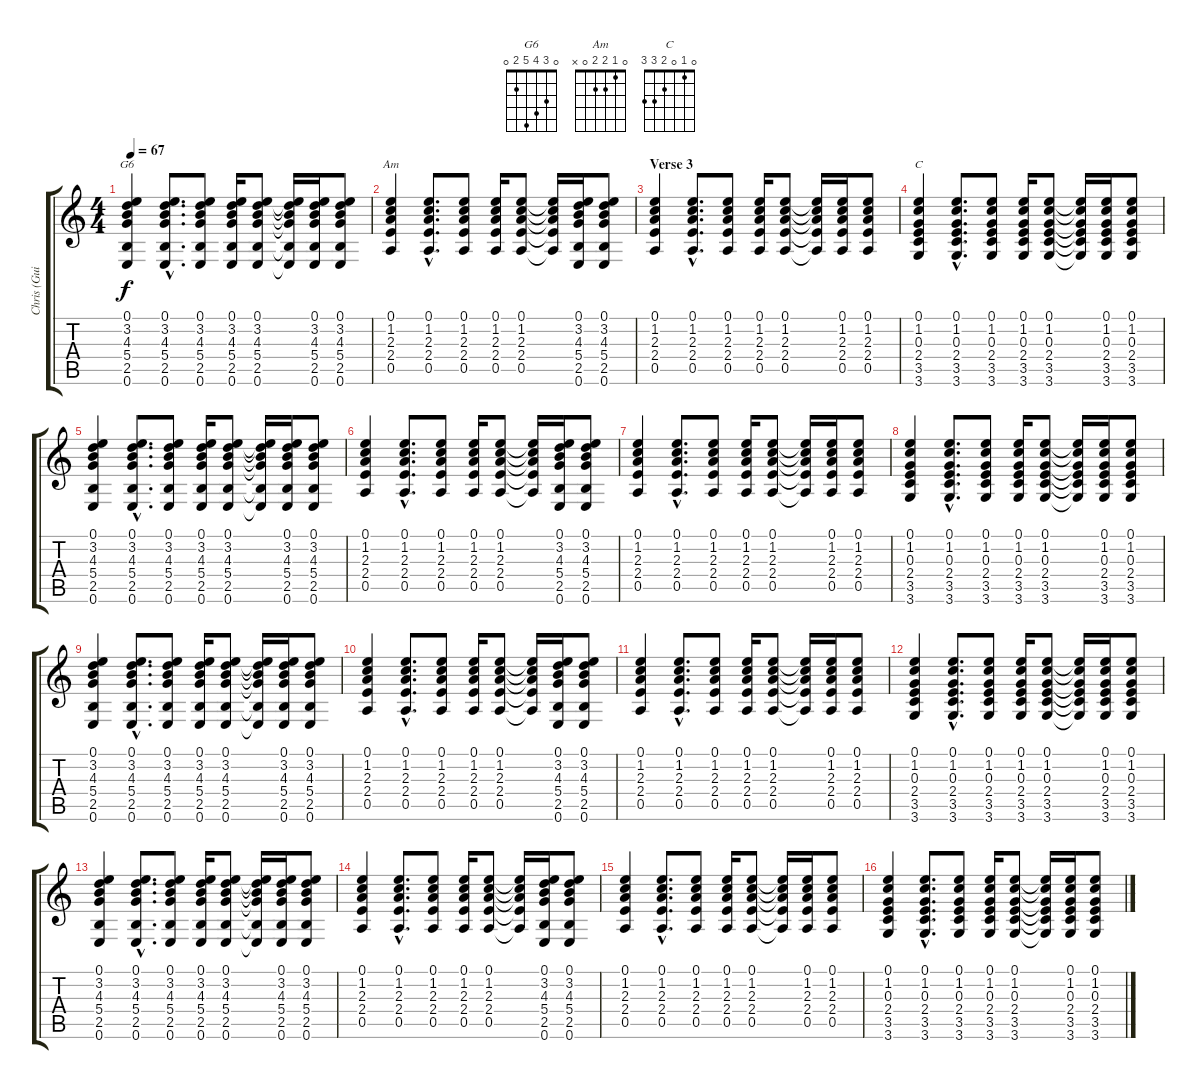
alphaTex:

\track ("Chris (Guitar)" "Chris (Gui") {instrument acousticguitarsteel}
\staff {score tabs}
\tuning (E4 B3 G3 D3 A2 E2) {hide}
\chord ("G6" 0 3 4 5 2 0)
\chord ("Am" 0 1 2 2 0 x)
\chord ("C" 0 1 0 2 3 3)
\ts (4 4)
\tempo 67
\clef g2
\ks c
(0.1 3.2 4.3 5.4 2.5 0.6).4{ch "G6" dy f} (0.1{hac} 3.2{hac} 4.3{hac} 5.4{hac} 2.5{hac} 0.6{hac}).8{d} (0.1 3.2 4.3 5.4 2.5 0.6).8 (0.1 3.2 4.3 5.4 2.5 0.6).16 (0.1 3.2 4.3 5.4 2.5 0.6).8 (0.1{t} 3.2{t} 4.3{t} 5.4{t} 2.5{t} 0.6{t}).16 (0.1 3.2 4.3 5.4 2.5 0.6).16 (0.1 3.2 4.3 5.4 2.5 0.6).8 |
(0.1 1.2 2.3 2.4 0.5).4{ch "Am"} (0.1{hac} 1.2{hac} 2.3{hac} 2.4{hac} 0.5{hac}).8{d} (0.1 1.2 2.3 2.4 0.5).8 (0.1 1.2 2.3 2.4 0.5).16 (0.1 1.2 2.3 2.4 0.5).8 (0.1{t} 1.2{t} 2.3{t} 2.4{t} 0.5{t}).16 (0.1 3.2 4.3 5.4 2.5 0.6).16 (0.1 3.2 4.3 5.4 2.5 0.6).8 |
\section ("" "Verse 3")
(0.1 1.2 2.3 2.4 0.5).4 (0.1{hac} 1.2{hac} 2.3{hac} 2.4{hac} 0.5{hac}).8{d} (0.1 1.2 2.3 2.4 0.5).8 (0.1 1.2 2.3 2.4 0.5).16 (0.1 1.2 2.3 2.4 0.5).8 (0.1{t} 1.2{t} 2.3{t} 2.4{t} 0.5{t}).16 (0.1 1.2 2.3 2.4 0.5).16 (0.1 1.2 2.3 2.4 0.5).8 |
(0.1 1.2 0.3 2.4 3.5 3.6).4{ch "C"} (0.1{hac} 1.2{hac} 0.3{hac} 2.4{hac} 3.5{hac} 3.6{hac}).8{d} (0.1 1.2 0.3 2.4 3.5 3.6).8 (0.1 1.2 0.3 2.4 3.5 3.6).16 (0.1 1.2 0.3 2.4 3.5 3.6).8 (0.1{t} 1.2{t} 0.3{t} 2.4{t} 3.5{t} 3.6{t}).16 (0.1 1.2 0.3 2.4 3.5 3.6).16 (0.1 1.2 0.3 2.4 3.5 3.6).8 |
(0.1 3.2 4.3 5.4 2.5 0.6).4 (0.1{hac} 3.2{hac} 4.3{hac} 5.4{hac} 2.5{hac} 0.6{hac}).8{d} (0.1 3.2 4.3 5.4 2.5 0.6).8 (0.1 3.2 4.3 5.4 2.5 0.6).16 (0.1 3.2 4.3 5.4 2.5 0.6).8 (0.1{t} 3.2{t} 4.3{t} 5.4{t} 2.5{t} 0.6{t}).16 (0.1 3.2 4.3 5.4 2.5 0.6).16 (0.1 3.2 4.3 5.4 2.5 0.6).8 |
(0.1 1.2 2.3 2.4 0.5).4 (0.1{hac} 1.2{hac} 2.3{hac} 2.4{hac} 0.5{hac}).8{d} (0.1 1.2 2.3 2.4 0.5).8 (0.1 1.2 2.3 2.4 0.5).16 (0.1 1.2 2.3 2.4 0.5).8 (0.1{t} 1.2{t} 2.3{t} 2.4{t} 0.5{t}).16 (0.1 3.2 4.3 5.4 2.5 0.6).16 (0.1 3.2 4.3 5.4 2.5 0.6).8 |
(0.1 1.2 2.3 2.4 0.5).4 (0.1{hac} 1.2{hac} 2.3{hac} 2.4{hac} 0.5{hac}).8{d} (0.1 1.2 2.3 2.4 0.5).8 (0.1 1.2 2.3 2.4 0.5).16 (0.1 1.2 2.3 2.4 0.5).8 (0.1{t} 1.2{t} 2.3{t} 2.4{t} 0.5{t}).16 (0.1 1.2 2.3 2.4 0.5).16 (0.1 1.2 2.3 2.4 0.5).8 |
(0.1 1.2 0.3 2.4 3.5 3.6).4 (0.1{hac} 1.2{hac} 0.3{hac} 2.4{hac} 3.5{hac} 3.6{hac}).8{d} (0.1 1.2 0.3 2.4 3.5 3.6).8 (0.1 1.2 0.3 2.4 3.5 3.6).16 (0.1 1.2 0.3 2.4 3.5 3.6).8 (0.1{t} 1.2{t} 0.3{t} 2.4{t} 3.5{t} 3.6{t}).16 (0.1 1.2 0.3 2.4 3.5 3.6).16 (0.1 1.2 0.3 2.4 3.5 3.6).8 |
(0.1 3.2 4.3 5.4 2.5 0.6).4 (0.1{hac} 3.2{hac} 4.3{hac} 5.4{hac} 2.5{hac} 0.6{hac}).8{d} (0.1 3.2 4.3 5.4 2.5 0.6).8 (0.1 3.2 4.3 5.4 2.5 0.6).16 (0.1 3.2 4.3 5.4 2.5 0.6).8 (0.1{t} 3.2{t} 4.3{t} 5.4{t} 2.5{t} 0.6{t}).16 (0.1 3.2 4.3 5.4 2.5 0.6).16 (0.1 3.2 4.3 5.4 2.5 0.6).8 |
(0.1 1.2 2.3 2.4 0.5).4 (0.1{hac} 1.2{hac} 2.3{hac} 2.4{hac} 0.5{hac}).8{d} (0.1 1.2 2.3 2.4 0.5).8 (0.1 1.2 2.3 2.4 0.5).16 (0.1 1.2 2.3 2.4 0.5).8 (0.1{t} 1.2{t} 2.3{t} 2.4{t} 0.5{t}).16 (0.1 3.2 4.3 5.4 2.5 0.6).16 (0.1 3.2 4.3 5.4 2.5 0.6).8 |
(0.1 1.2 2.3 2.4 0.5).4 (0.1{hac} 1.2{hac} 2.3{hac} 2.4{hac} 0.5{hac}).8{d} (0.1 1.2 2.3 2.4 0.5).8 (0.1 1.2 2.3 2.4 0.5).16 (0.1 1.2 2.3 2.4 0.5).8 (0.1{t} 1.2{t} 2.3{t} 2.4{t} 0.5{t}).16 (0.1 1.2 2.3 2.4 0.5).16 (0.1 1.2 2.3 2.4 0.5).8 |
(0.1 1.2 0.3 2.4 3.5 3.6).4 (0.1{hac} 1.2{hac} 0.3{hac} 2.4{hac} 3.5{hac} 3.6{hac}).8{d} (0.1 1.2 0.3 2.4 3.5 3.6).8 (0.1 1.2 0.3 2.4 3.5 3.6).16 (0.1 1.2 0.3 2.4 3.5 3.6).8 (0.1{t} 1.2{t} 0.3{t} 2.4{t} 3.5{t} 3.6{t}).16 (0.1 1.2 0.3 2.4 3.5 3.6).16 (0.1 1.2 0.3 2.4 3.5 3.6).8 |
(0.1 3.2 4.3 5.4 2.5 0.6).4 (0.1{hac} 3.2{hac} 4.3{hac} 5.4{hac} 2.5{hac} 0.6{hac}).8{d} (0.1 3.2 4.3 5.4 2.5 0.6).8 (0.1 3.2 4.3 5.4 2.5 0.6).16 (0.1 3.2 4.3 5.4 2.5 0.6).8 (0.1{t} 3.2{t} 4.3{t} 5.4{t} 2.5{t} 0.6{t}).16 (0.1 3.2 4.3 5.4 2.5 0.6).16 (0.1 3.2 4.3 5.4 2.5 0.6).8 |
(0.1 1.2 2.3 2.4 0.5).4 (0.1{hac} 1.2{hac} 2.3{hac} 2.4{hac} 0.5{hac}).8{d} (0.1 1.2 2.3 2.4 0.5).8 (0.1 1.2 2.3 2.4 0.5).16 (0.1 1.2 2.3 2.4 0.5).8 (0.1{t} 1.2{t} 2.3{t} 2.4{t} 0.5{t}).16 (0.1 3.2 4.3 5.4 2.5 0.6).16 (0.1 3.2 4.3 5.4 2.5 0.6).8 |
(0.1 1.2 2.3 2.4 0.5).4 (0.1{hac} 1.2{hac} 2.3{hac} 2.4{hac} 0.5{hac}).8{d} (0.1 1.2 2.3 2.4 0.5).8 (0.1 1.2 2.3 2.4 0.5).16 (0.1 1.2 2.3 2.4 0.5).8 (0.1{t} 1.2{t} 2.3{t} 2.4{t} 0.5{t}).16 (0.1 1.2 2.3 2.4 0.5).16 (0.1 1.2 2.3 2.4 0.5).8 |
(0.1 1.2 0.3 2.4 3.5 3.6).4 (0.1{hac} 1.2{hac} 0.3{hac} 2.4{hac} 3.5{hac} 3.6{hac}).8{d} (0.1 1.2 0.3 2.4 3.5 3.6).8 (0.1 1.2 0.3 2.4 3.5 3.6).16 (0.1 1.2 0.3 2.4 3.5 3.6).8 (0.1{t} 1.2{t} 0.3{t} 2.4{t} 3.5{t} 3.6{t}).16 (0.1 1.2 0.3 2.4 3.5 3.6).16 (0.1 1.2 0.3 2.4 3.5 3.6).8
